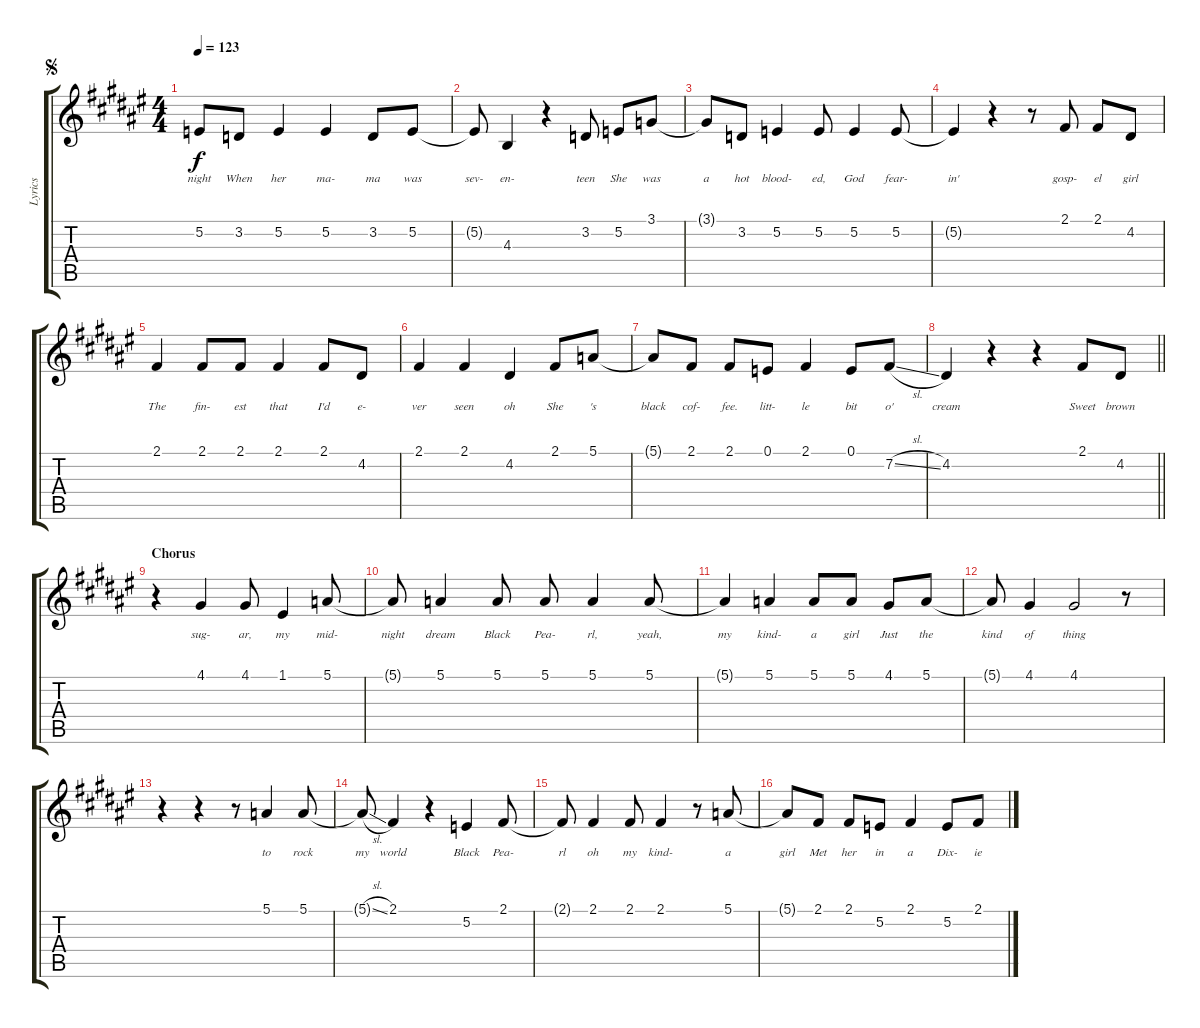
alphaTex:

\track ("Lyrics" "Lyrics") {instrument harmonica}
\staff {score tabs}
\tuning (E4 B3 G3 D3 A2 E2) {hide}
\ts (4 4)
\jump segno
\tempo 123
\clef g2
\ks f#
5.2{t}.8{lyrics (0 "night") lyrics (1 "") lyrics (2 "") lyrics (3 "") lyrics (4 "") dy f} 3.2.8{lyrics (0 "When") lyrics (1 "") lyrics (2 "") lyrics (3 "") lyrics (4 "")} 5.2.4{lyrics (0 "her") lyrics (1 "") lyrics (2 "") lyrics (3 "") lyrics (4 "")} 5.2.4{lyrics (0 "ma-") lyrics (1 "") lyrics (2 "") lyrics (3 "") lyrics (4 "")} 3.2.8{lyrics (0 "ma") lyrics (1 "") lyrics (2 "") lyrics (3 "") lyrics (4 "")} 5.2.8{lyrics (0 "was") lyrics (1 "") lyrics (2 "") lyrics (3 "") lyrics (4 "")} |
5.2{t}.8{lyrics (0 "sev-") lyrics (1 "") lyrics (2 "") lyrics (3 "") lyrics (4 "")} 4.3.4{lyrics (0 "en-") lyrics (1 "") lyrics (2 "") lyrics (3 "") lyrics (4 "")} r.4 3.2.8{lyrics (0 "teen") lyrics (1 "") lyrics (2 "") lyrics (3 "") lyrics (4 "")} 5.2.8{lyrics (0 "She") lyrics (1 "") lyrics (2 "") lyrics (3 "") lyrics (4 "")} 3.1.8{lyrics (0 "was") lyrics (1 "") lyrics (2 "") lyrics (3 "") lyrics (4 "")} |
3.1{t}.8{lyrics (0 "a") lyrics (1 "") lyrics (2 "") lyrics (3 "") lyrics (4 "")} 3.2.8{lyrics (0 "hot") lyrics (1 "") lyrics (2 "") lyrics (3 "") lyrics (4 "")} 5.2.4{lyrics (0 "blood-") lyrics (1 "") lyrics (2 "") lyrics (3 "") lyrics (4 "")} 5.2.8{lyrics (0 "ed,") lyrics (1 "") lyrics (2 "") lyrics (3 "") lyrics (4 "")} 5.2.4{lyrics (0 "God") lyrics (1 "") lyrics (2 "") lyrics (3 "") lyrics (4 "")} 5.2.8{lyrics (0 "fear-") lyrics (1 "") lyrics (2 "") lyrics (3 "") lyrics (4 "")} |
5.2{t}.4{lyrics (0 "in'") lyrics (1 "") lyrics (2 "") lyrics (3 "") lyrics (4 "")} r.4 r.8 2.1.8{lyrics (0 "gosp-") lyrics (1 "") lyrics (2 "") lyrics (3 "") lyrics (4 "")} 2.1.8{lyrics (0 "el") lyrics (1 "") lyrics (2 "") lyrics (3 "") lyrics (4 "")} 4.2.8{lyrics (0 "girl") lyrics (1 "") lyrics (2 "") lyrics (3 "") lyrics (4 "")} |
2.1.4{lyrics (0 "The") lyrics (1 "") lyrics (2 "") lyrics (3 "") lyrics (4 "")} 2.1.8{lyrics (0 "fin-") lyrics (1 "") lyrics (2 "") lyrics (3 "") lyrics (4 "")} 2.1.8{lyrics (0 "est") lyrics (1 "") lyrics (2 "") lyrics (3 "") lyrics (4 "")} 2.1.4{lyrics (0 "that") lyrics (1 "") lyrics (2 "") lyrics (3 "") lyrics (4 "")} 2.1.8{lyrics (0 "I'd") lyrics (1 "") lyrics (2 "") lyrics (3 "") lyrics (4 "")} 4.2.8{lyrics (0 "e-") lyrics (1 "") lyrics (2 "") lyrics (3 "") lyrics (4 "")} |
2.1.4{lyrics (0 "ver") lyrics (1 "") lyrics (2 "") lyrics (3 "") lyrics (4 "")} 2.1.4{lyrics (0 "seen") lyrics (1 "") lyrics (2 "") lyrics (3 "") lyrics (4 "")} 4.2.4{lyrics (0 "oh") lyrics (1 "") lyrics (2 "") lyrics (3 "") lyrics (4 "")} 2.1.8{lyrics (0 "She") lyrics (1 "") lyrics (2 "") lyrics (3 "") lyrics (4 "")} 5.1.8{lyrics (0 "'s") lyrics (1 "") lyrics (2 "") lyrics (3 "") lyrics (4 "")} |
5.1{t}.8{lyrics (0 "black") lyrics (1 "") lyrics (2 "") lyrics (3 "") lyrics (4 "")} 2.1.8{lyrics (0 "cof-") lyrics (1 "") lyrics (2 "") lyrics (3 "") lyrics (4 "")} 2.1.8{lyrics (0 "fee.") lyrics (1 "") lyrics (2 "") lyrics (3 "") lyrics (4 "")} 0.1.8{lyrics (0 "litt-") lyrics (1 "") lyrics (2 "") lyrics (3 "") lyrics (4 "")} 2.1.4{lyrics (0 "le") lyrics (1 "") lyrics (2 "") lyrics (3 "") lyrics (4 "")} 0.1.8{lyrics (0 "bit") lyrics (1 "") lyrics (2 "") lyrics (3 "") lyrics (4 "")} 7.2{sl}.8{lyrics (0 "o'") lyrics (1 "") lyrics (2 "") lyrics (3 "") lyrics (4 "")} |
\barLineRight lightlight
4.2.4{lyrics (0 "cream") lyrics (1 "") lyrics (2 "") lyrics (3 "") lyrics (4 "")} r.4 r.4 2.1.8{lyrics (0 "Sweet") lyrics (1 "") lyrics (2 "") lyrics (3 "") lyrics (4 "")} 4.2.8{lyrics (0 "brown") lyrics (1 "") lyrics (2 "") lyrics (3 "") lyrics (4 "")} |
\section ("" "Chorus")
r.4 4.1.4{lyrics (0 "sug-") lyrics (1 "") lyrics (2 "") lyrics (3 "") lyrics (4 "")} 4.1.8{lyrics (0 "ar,") lyrics (1 "") lyrics (2 "") lyrics (3 "") lyrics (4 "")} 1.1.4{lyrics (0 "my") lyrics (1 "") lyrics (2 "") lyrics (3 "") lyrics (4 "")} 5.1.8{lyrics (0 "mid-") lyrics (1 "") lyrics (2 "") lyrics (3 "") lyrics (4 "")} |
5.1{t}.8{lyrics (0 "night") lyrics (1 "") lyrics (2 "") lyrics (3 "") lyrics (4 "")} 5.1.4{lyrics (0 "dream") lyrics (1 "") lyrics (2 "") lyrics (3 "") lyrics (4 "")} 5.1.8{lyrics (0 "Black") lyrics (1 "") lyrics (2 "") lyrics (3 "") lyrics (4 "")} 5.1.8{lyrics (0 "Pea-") lyrics (1 "") lyrics (2 "") lyrics (3 "") lyrics (4 "")} 5.1.4{lyrics (0 "rl,") lyrics (1 "") lyrics (2 "") lyrics (3 "") lyrics (4 "")} 5.1.8{lyrics (0 "yeah,") lyrics (1 "") lyrics (2 "") lyrics (3 "") lyrics (4 "")} |
5.1{t}.4{lyrics (0 "my") lyrics (1 "") lyrics (2 "") lyrics (3 "") lyrics (4 "")} 5.1.4{lyrics (0 "kind-") lyrics (1 "") lyrics (2 "") lyrics (3 "") lyrics (4 "")} 5.1.8{lyrics (0 "a") lyrics (1 "") lyrics (2 "") lyrics (3 "") lyrics (4 "")} 5.1.8{lyrics (0 "girl") lyrics (1 "") lyrics (2 "") lyrics (3 "") lyrics (4 "")} 4.1.8{lyrics (0 "Just") lyrics (1 "") lyrics (2 "") lyrics (3 "") lyrics (4 "")} 5.1.8{lyrics (0 "the") lyrics (1 "") lyrics (2 "") lyrics (3 "") lyrics (4 "")} |
5.1{t}.8{lyrics (0 "kind") lyrics (1 "") lyrics (2 "") lyrics (3 "") lyrics (4 "")} 4.1.4{lyrics (0 "of") lyrics (1 "") lyrics (2 "") lyrics (3 "") lyrics (4 "")} 4.1.2{lyrics (0 "thing") lyrics (1 "") lyrics (2 "") lyrics (3 "") lyrics (4 "")} r.8 |
r.4 r.4 r.8 5.1.4{lyrics (0 "to") lyrics (1 "") lyrics (2 "") lyrics (3 "") lyrics (4 "")} 5.1.8{lyrics (0 "rock") lyrics (1 "") lyrics (2 "") lyrics (3 "") lyrics (4 "")} |
5.1{sl t}.8{lyrics (0 "my") lyrics (1 "") lyrics (2 "") lyrics (3 "") lyrics (4 "")} 2.1.4{lyrics (0 "world") lyrics (1 "") lyrics (2 "") lyrics (3 "") lyrics (4 "")} r.4 5.2.4{lyrics (0 "Black") lyrics (1 "") lyrics (2 "") lyrics (3 "") lyrics (4 "")} 2.1.8{lyrics (0 "Pea-") lyrics (1 "") lyrics (2 "") lyrics (3 "") lyrics (4 "")} |
2.1{t}.8{lyrics (0 "rl") lyrics (1 "") lyrics (2 "") lyrics (3 "") lyrics (4 "")} 2.1.4{lyrics (0 "oh") lyrics (1 "") lyrics (2 "") lyrics (3 "") lyrics (4 "")} 2.1.8{lyrics (0 "my") lyrics (1 "") lyrics (2 "") lyrics (3 "") lyrics (4 "")} 2.1.4{lyrics (0 "kind-") lyrics (1 "") lyrics (2 "") lyrics (3 "") lyrics (4 "")} r.8 5.1.8{lyrics (0 "a") lyrics (1 "") lyrics (2 "") lyrics (3 "") lyrics (4 "")} |
5.1{t}.8{lyrics (0 "girl") lyrics (1 "") lyrics (2 "") lyrics (3 "") lyrics (4 "")} 2.1.8{lyrics (0 "Met") lyrics (1 "") lyrics (2 "") lyrics (3 "") lyrics (4 "")} 2.1.8{lyrics (0 "her") lyrics (1 "") lyrics (2 "") lyrics (3 "") lyrics (4 "")} 5.2.8{lyrics (0 "in") lyrics (1 "") lyrics (2 "") lyrics (3 "") lyrics (4 "")} 2.1.4{lyrics (0 "a") lyrics (1 "") lyrics (2 "") lyrics (3 "") lyrics (4 "")} 5.2.8{lyrics (0 "Dix-") lyrics (1 "") lyrics (2 "") lyrics (3 "") lyrics (4 "")} 2.1.8{lyrics (0 "ie") lyrics (1 "") lyrics (2 "") lyrics (3 "") lyrics (4 "")}
